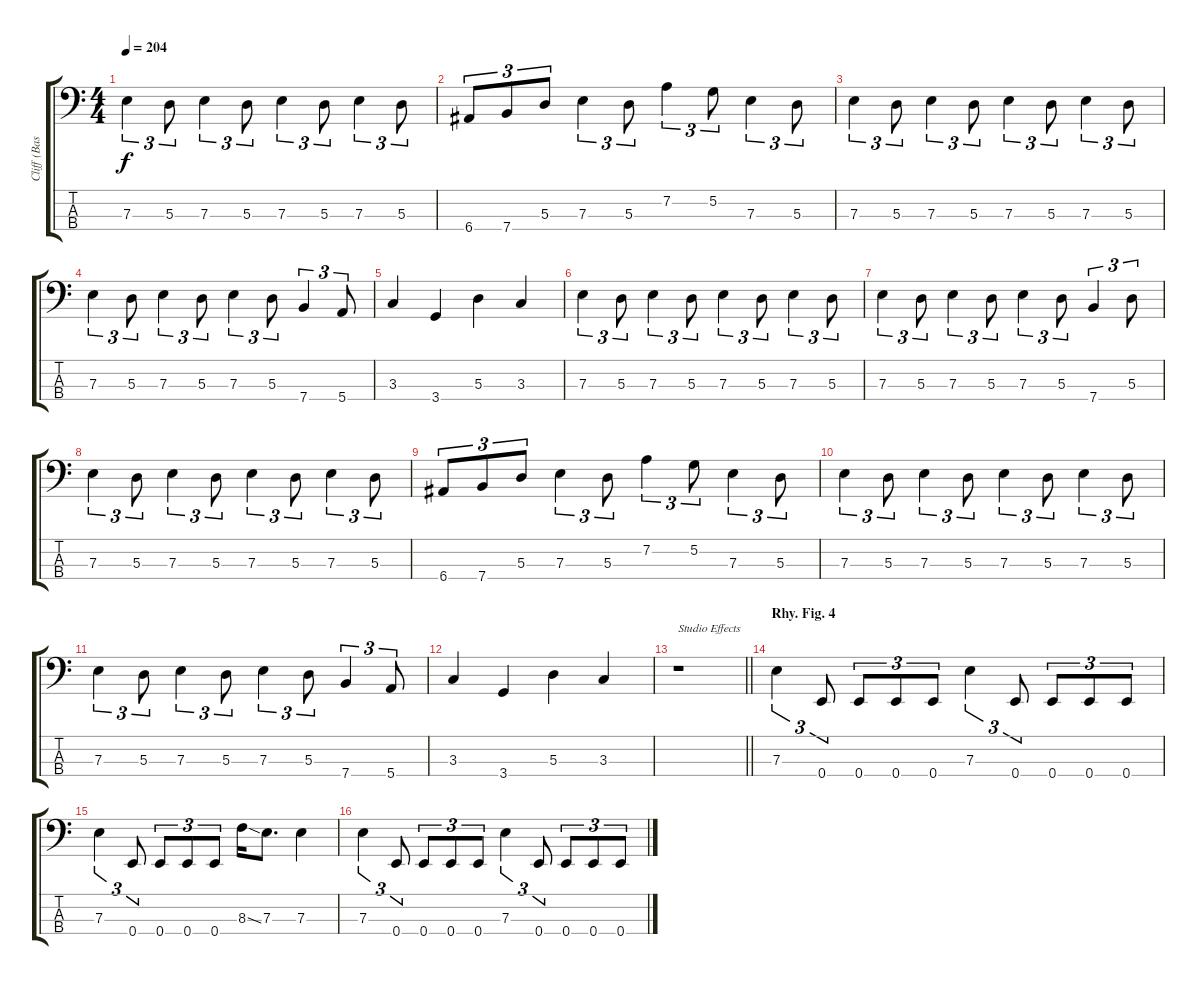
\track ("Cliff (Bass)" "Cliff (Bas") {instrument electricbassfinger}
\staff {score tabs}
\tuning (G2 D2 A1 E1) {hide}
\ts (4 4)
\tempo 204
\clef f4
\ks c
7.3.4{tu (3 2) dy f} 5.3.8{tu (3 2)} 7.3.4{tu (3 2)} 5.3.8{tu (3 2)} 7.3.4{tu (3 2)} 5.3.8{tu (3 2)} 7.3.4{tu (3 2)} 5.3.8{tu (3 2)} |
6.4.8{tu (3 2)} 7.4.8{tu (3 2)} 5.3.8{tu (3 2)} 7.3.4{tu (3 2)} 5.3.8{tu (3 2)} 7.2.4{tu (3 2)} 5.2.8{tu (3 2)} 7.3.4{tu (3 2)} 5.3.8{tu (3 2)} |
7.3.4{tu (3 2)} 5.3.8{tu (3 2)} 7.3.4{tu (3 2)} 5.3.8{tu (3 2)} 7.3.4{tu (3 2)} 5.3.8{tu (3 2)} 7.3.4{tu (3 2)} 5.3.8{tu (3 2)} |
7.3.4{tu (3 2)} 5.3.8{tu (3 2)} 7.3.4{tu (3 2)} 5.3.8{tu (3 2)} 7.3.4{tu (3 2)} 5.3.8{tu (3 2)} 7.4.4{tu (3 2)} 5.4.8{tu (3 2)} |
3.3.4 3.4.4 5.3.4 3.3.4 |
7.3.4{tu (3 2)} 5.3.8{tu (3 2)} 7.3.4{tu (3 2)} 5.3.8{tu (3 2)} 7.3.4{tu (3 2)} 5.3.8{tu (3 2)} 7.3.4{tu (3 2)} 5.3.8{tu (3 2)} |
7.3.4{tu (3 2)} 5.3.8{tu (3 2)} 7.3.4{tu (3 2)} 5.3.8{tu (3 2)} 7.3.4{tu (3 2)} 5.3.8{tu (3 2)} 7.4.4{tu (3 2)} 5.3.8{tu (3 2)} |
7.3.4{tu (3 2)} 5.3.8{tu (3 2)} 7.3.4{tu (3 2)} 5.3.8{tu (3 2)} 7.3.4{tu (3 2)} 5.3.8{tu (3 2)} 7.3.4{tu (3 2)} 5.3.8{tu (3 2)} |
6.4.8{tu (3 2)} 7.4.8{tu (3 2)} 5.3.8{tu (3 2)} 7.3.4{tu (3 2)} 5.3.8{tu (3 2)} 7.2.4{tu (3 2)} 5.2.8{tu (3 2)} 7.3.4{tu (3 2)} 5.3.8{tu (3 2)} |
7.3.4{tu (3 2)} 5.3.8{tu (3 2)} 7.3.4{tu (3 2)} 5.3.8{tu (3 2)} 7.3.4{tu (3 2)} 5.3.8{tu (3 2)} 7.3.4{tu (3 2)} 5.3.8{tu (3 2)} |
7.3.4{tu (3 2)} 5.3.8{tu (3 2)} 7.3.4{tu (3 2)} 5.3.8{tu (3 2)} 7.3.4{tu (3 2)} 5.3.8{tu (3 2)} 7.4.4{tu (3 2)} 5.4.8{tu (3 2)} |
3.3.4 3.4.4 5.3.4 3.3.4 |
\barLineRight lightlight
r.1{txt "Studio Effects"} |
\section ("" "Rhy. Fig. 4")
7.3.4{tu (3 2)} 0.4.8{tu (3 2)} 0.4.8{tu (3 2)} 0.4.8{tu (3 2)} 0.4.8{tu (3 2)} 7.3.4{tu (3 2)} 0.4.8{tu (3 2)} 0.4.8{tu (3 2)} 0.4.8{tu (3 2)} 0.4.8{tu (3 2)} |
7.3.4{tu (3 2)} 0.4.8{tu (3 2)} 0.4.8{tu (3 2)} 0.4.8{tu (3 2)} 0.4.8{tu (3 2)} 8.3{ss}.16 7.3.8{d} 7.3.4 |
7.3.4{tu (3 2)} 0.4.8{tu (3 2)} 0.4.8{tu (3 2)} 0.4.8{tu (3 2)} 0.4.8{tu (3 2)} 7.3.4{tu (3 2)} 0.4.8{tu (3 2)} 0.4.8{tu (3 2)} 0.4.8{tu (3 2)} 0.4.8{tu (3 2)}
